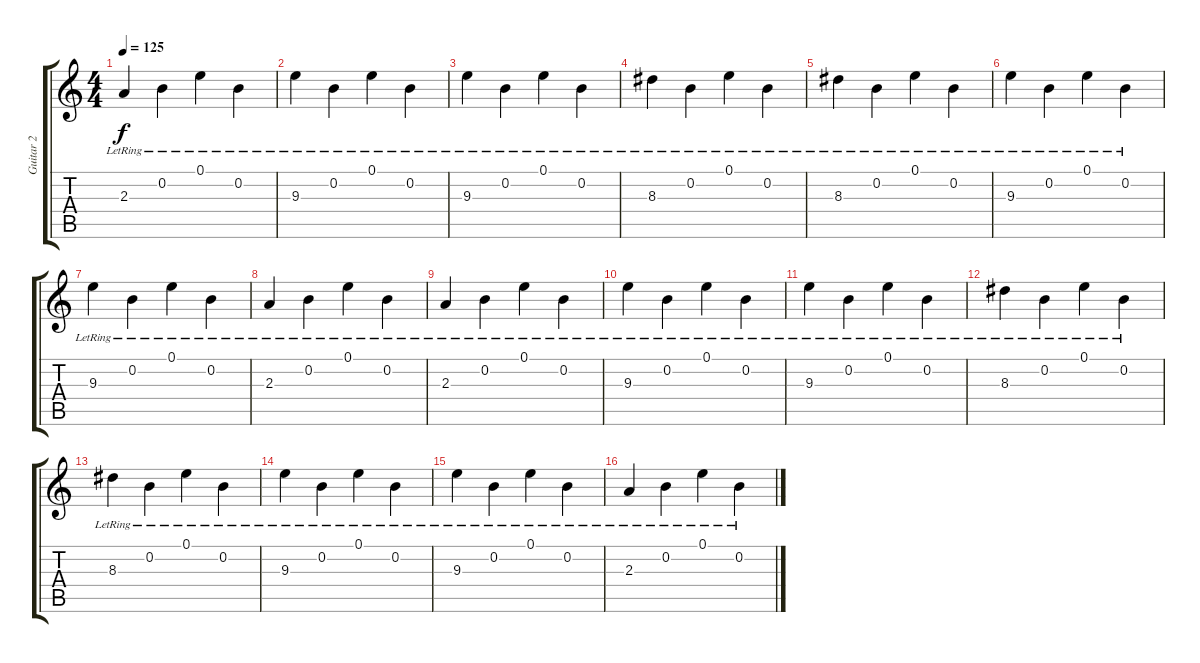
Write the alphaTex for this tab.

\track ("Guitar 2" "Guitar 2") {instrument distortionguitar}
\staff {score tabs}
\tuning (E4 B3 G3 D3 A2 E2) {hide}
\ts (4 4)
\tempo 125
\clef g2
\ks c
2.3{lr}.4{dy f} 0.2{lr}.4 0.1{lr}.4 0.2{lr}.4 |
9.3{lr}.4 0.2{lr}.4 0.1{lr}.4 0.2{lr}.4 |
9.3{lr}.4 0.2{lr}.4 0.1{lr}.4 0.2{lr}.4 |
8.3{lr}.4 0.2{lr}.4 0.1{lr}.4 0.2{lr}.4 |
8.3{lr}.4 0.2{lr}.4 0.1{lr}.4 0.2{lr}.4 |
9.3{lr}.4 0.2{lr}.4 0.1{lr}.4 0.2{lr}.4 |
9.3{lr}.4 0.2{lr}.4 0.1{lr}.4 0.2{lr}.4 |
2.3{lr}.4 0.2{lr}.4 0.1{lr}.4 0.2{lr}.4 |
2.3{lr}.4 0.2{lr}.4 0.1{lr}.4 0.2{lr}.4 |
9.3{lr}.4 0.2{lr}.4 0.1{lr}.4 0.2{lr}.4 |
9.3{lr}.4 0.2{lr}.4 0.1{lr}.4 0.2{lr}.4 |
8.3{lr}.4 0.2{lr}.4 0.1{lr}.4 0.2{lr}.4 |
8.3{lr}.4 0.2{lr}.4 0.1{lr}.4 0.2{lr}.4 |
9.3{lr}.4 0.2{lr}.4 0.1{lr}.4 0.2{lr}.4 |
9.3{lr}.4 0.2{lr}.4 0.1{lr}.4 0.2{lr}.4 |
2.3{lr}.4 0.2{lr}.4 0.1{lr}.4 0.2{lr}.4
